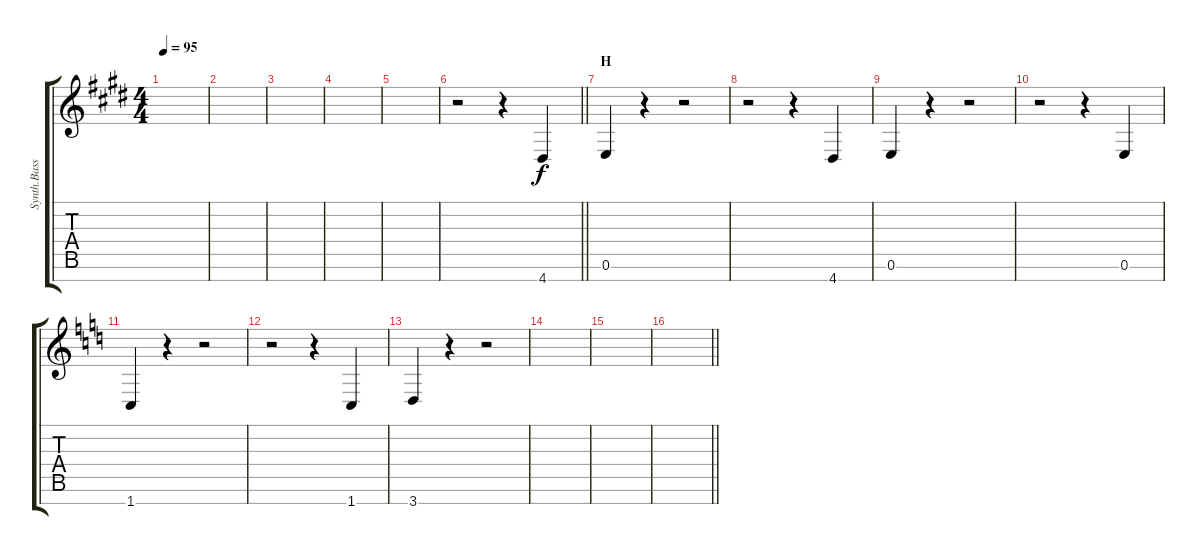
\track ("Synth.Bass" "Synth.Bass") {instrument synthbass2}
\staff {score tabs}
\tuning (E4 B3 G3 D3 A2 E2 B1) {hide}
\ts (4 4)
\tempo 95
\clef g2
\ks e
|
|
|
|
|
\barLineRight lightlight
r.2 r.4 4.7.4 |
\section ("" "H")
0.6.4 r.4 r.2 |
r.2 r.4 4.7.4 |
0.6.4 r.4 r.2 |
r.2 r.4 0.6.4 |
\ks c
1.7.4 r.4 r.2 |
r.2 r.4 1.7.4 |
3.7.4 r.4 r.2 |
|
|
\barLineRight lightlight
